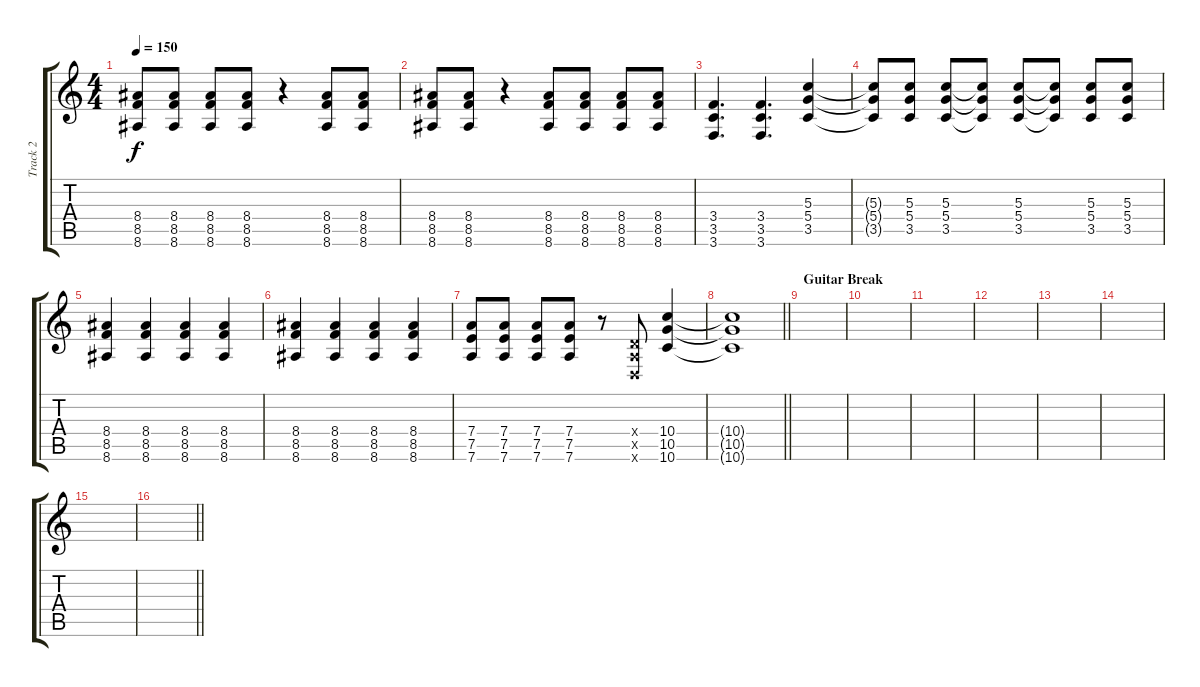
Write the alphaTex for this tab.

\track ("Track 2" "Track 2") {instrument acousticguitarnylon}
\staff {score tabs}
\tuning (E4 B3 G3 D3 A2 D2) {hide}
\ts (4 4)
\tempo 150
\clef g2
\ks c
(8.4 8.5 8.6).8{dy f} (8.4 8.5 8.6).8 (8.4 8.5 8.6).8 (8.4 8.5 8.6).8 r.4 (8.4 8.5 8.6).8 (8.4 8.5 8.6).8 |
(8.4 8.5 8.6).8 (8.4 8.5 8.6).8 r.4 (8.4 8.5 8.6).8 (8.4 8.5 8.6).8 (8.4 8.5 8.6).8 (8.4 8.5 8.6).8 |
(3.4 3.5 3.6).4{d} (3.4 3.5 3.6).4{d} (5.3 5.4 3.5).4 |
(5.3{t} 5.4{t} 3.5{t}).8 (5.3 5.4 3.5).8 (5.3 5.4 3.5).8 (5.3{t} 5.4{t} 3.5{t}).8 (5.3 5.4 3.5).8 (5.3{t} 5.4{t} 3.5{t}).8 (5.3 5.4 3.5).8 (5.3 5.4 3.5).8 |
(8.4 8.5 8.6).4 (8.4 8.5 8.6).4 (8.4 8.5 8.6).4 (8.4 8.5 8.6).4 |
(8.4 8.5 8.6).4 (8.4 8.5 8.6).4 (8.4 8.5 8.6).4 (8.4 8.5 8.6).4 |
(7.4 7.5 7.6).8 (7.4 7.5 7.6).8 (7.4 7.5 7.6).8 (7.4 7.5 7.6).8 r.8 (0.4{x} 0.5{x} 0.6{x}).8 (10.4 10.5 10.6).4 |
\barLineRight lightlight
(10.4{t} 10.5{t} 10.6{t}).1 |
\section ("" "Guitar Break")
|
|
|
|
|
|
|
\barLineRight lightlight
